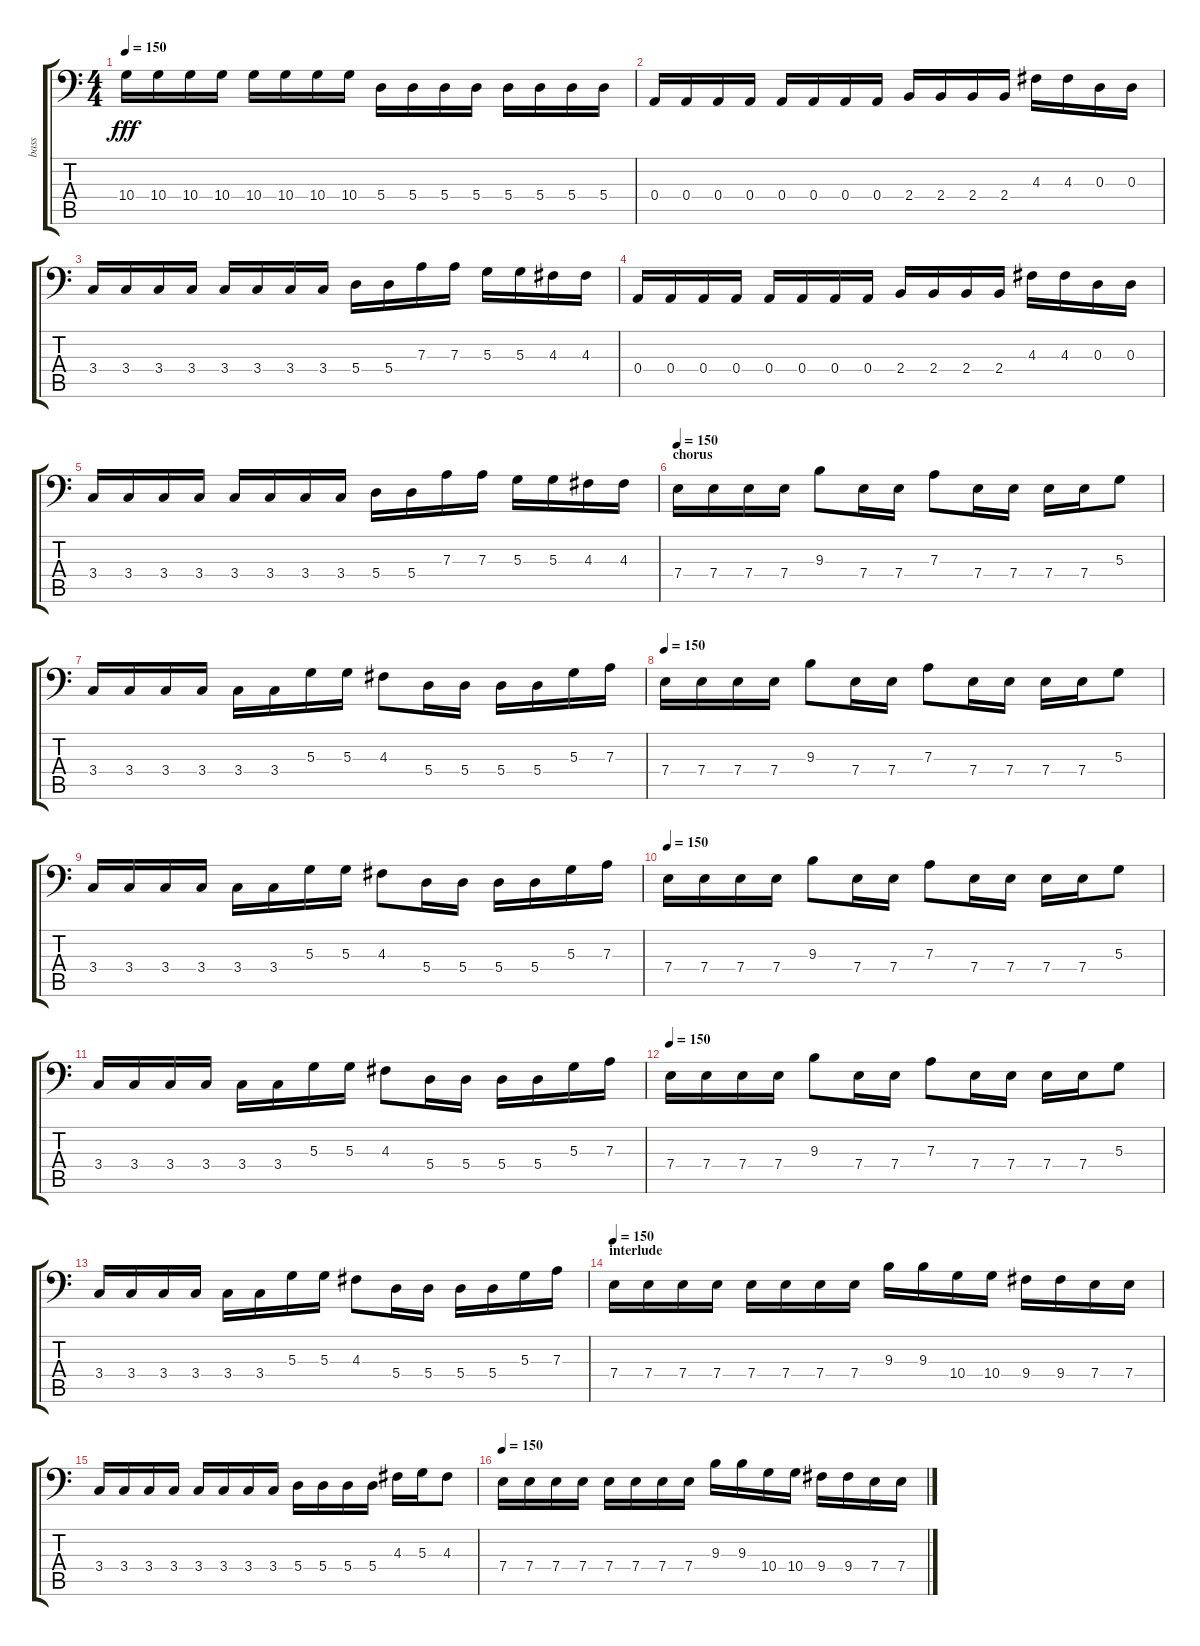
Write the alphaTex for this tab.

\track ("bass" "bass") {instrument electricbassfinger}
\staff {score tabs}
\tuning (C3 G2 D2 A1 E1 B0) {hide}
\ts (4 4)
\tempo 150
\clef f4
\ks c
10.4.16{dy fff} 10.4.16 10.4.16 10.4.16 10.4.16 10.4.16 10.4.16 10.4.16 5.4.16 5.4.16 5.4.16 5.4.16 5.4.16 5.4.16 5.4.16 5.4.16 |
0.4.16 0.4.16 0.4.16 0.4.16 0.4.16 0.4.16 0.4.16 0.4.16 2.4.16 2.4.16 2.4.16 2.4.16 4.3.16 4.3.16 0.3.16 0.3.16 |
3.4.16 3.4.16 3.4.16 3.4.16 3.4.16 3.4.16 3.4.16 3.4.16 5.4.16 5.4.16 7.3.16 7.3.16 5.3.16 5.3.16 4.3.16 4.3.16 |
0.4.16 0.4.16 0.4.16 0.4.16 0.4.16 0.4.16 0.4.16 0.4.16 2.4.16 2.4.16 2.4.16 2.4.16 4.3.16 4.3.16 0.3.16 0.3.16 |
3.4.16 3.4.16 3.4.16 3.4.16 3.4.16 3.4.16 3.4.16 3.4.16 5.4.16 5.4.16 7.3.16 7.3.16 5.3.16 5.3.16 4.3.16 4.3.16 |
\section ("" "chorus")
\tempo 150
7.4.16 7.4.16 7.4.16 7.4.16 9.3.8 7.4.16 7.4.16 7.3.8 7.4.16 7.4.16 7.4.16 7.4.16 5.3.8 |
3.4.16 3.4.16 3.4.16 3.4.16 3.4.16 3.4.16 5.3.16 5.3.16 4.3.8 5.4.16 5.4.16 5.4.16 5.4.16 5.3.16 7.3.16 |
\tempo 150
7.4.16 7.4.16 7.4.16 7.4.16 9.3.8 7.4.16 7.4.16 7.3.8 7.4.16 7.4.16 7.4.16 7.4.16 5.3.8 |
3.4.16 3.4.16 3.4.16 3.4.16 3.4.16 3.4.16 5.3.16 5.3.16 4.3.8 5.4.16 5.4.16 5.4.16 5.4.16 5.3.16 7.3.16 |
\tempo 150
7.4.16 7.4.16 7.4.16 7.4.16 9.3.8 7.4.16 7.4.16 7.3.8 7.4.16 7.4.16 7.4.16 7.4.16 5.3.8 |
3.4.16 3.4.16 3.4.16 3.4.16 3.4.16 3.4.16 5.3.16 5.3.16 4.3.8 5.4.16 5.4.16 5.4.16 5.4.16 5.3.16 7.3.16 |
\tempo 150
7.4.16 7.4.16 7.4.16 7.4.16 9.3.8 7.4.16 7.4.16 7.3.8 7.4.16 7.4.16 7.4.16 7.4.16 5.3.8 |
3.4.16 3.4.16 3.4.16 3.4.16 3.4.16 3.4.16 5.3.16 5.3.16 4.3.8 5.4.16 5.4.16 5.4.16 5.4.16 5.3.16 7.3.16 |
\section ("" "interlude")
\tempo 150
7.4.16 7.4.16 7.4.16 7.4.16 7.4.16 7.4.16 7.4.16 7.4.16 9.3.16 9.3.16 10.4.16 10.4.16 9.4.16 9.4.16 7.4.16 7.4.16 |
3.4.16 3.4.16 3.4.16 3.4.16 3.4.16 3.4.16 3.4.16 3.4.16 5.4.16 5.4.16 5.4.16 5.4.16 4.3.16 5.3.16 4.3.8 |
\tempo 150
7.4.16 7.4.16 7.4.16 7.4.16 7.4.16 7.4.16 7.4.16 7.4.16 9.3.16 9.3.16 10.4.16 10.4.16 9.4.16 9.4.16 7.4.16 7.4.16
